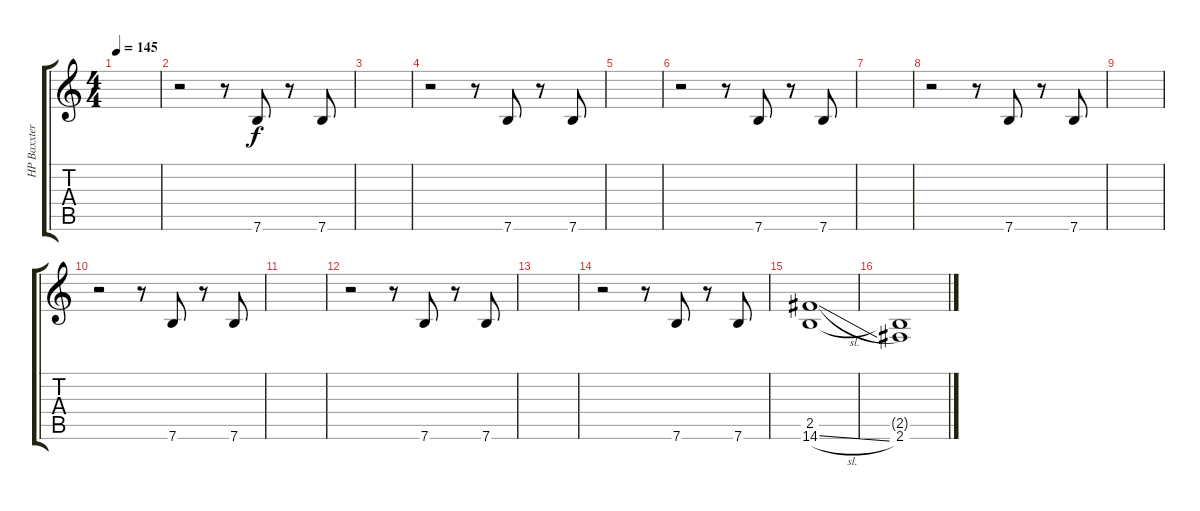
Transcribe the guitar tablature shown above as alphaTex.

\track ("HP Baxxter (guitar)" "HP Baxxter") {instrument acousticguitarnylon}
\staff {score tabs}
\tuning (E4 B3 G3 D3 A2 E2) {hide}
\ts (4 4)
\tempo 145
\clef g2
\ks c
|
r.2 r.8 7.6.8 r.8 7.6.8 |
|
r.2 r.8 7.6.8 r.8 7.6.8 |
|
r.2 r.8 7.6.8 r.8 7.6.8 |
|
r.2 r.8 7.6.8 r.8 7.6.8 |
|
r.2 r.8 7.6.8 r.8 7.6.8 |
|
r.2 r.8 7.6.8 r.8 7.6.8 |
|
r.2 r.8 7.6.8 r.8 7.6.8 |
(2.5 14.6{sl}).1{instrument distortionguitar} |
(2.5{t} 2.6).1{volume 0 instrument distortionguitar}
